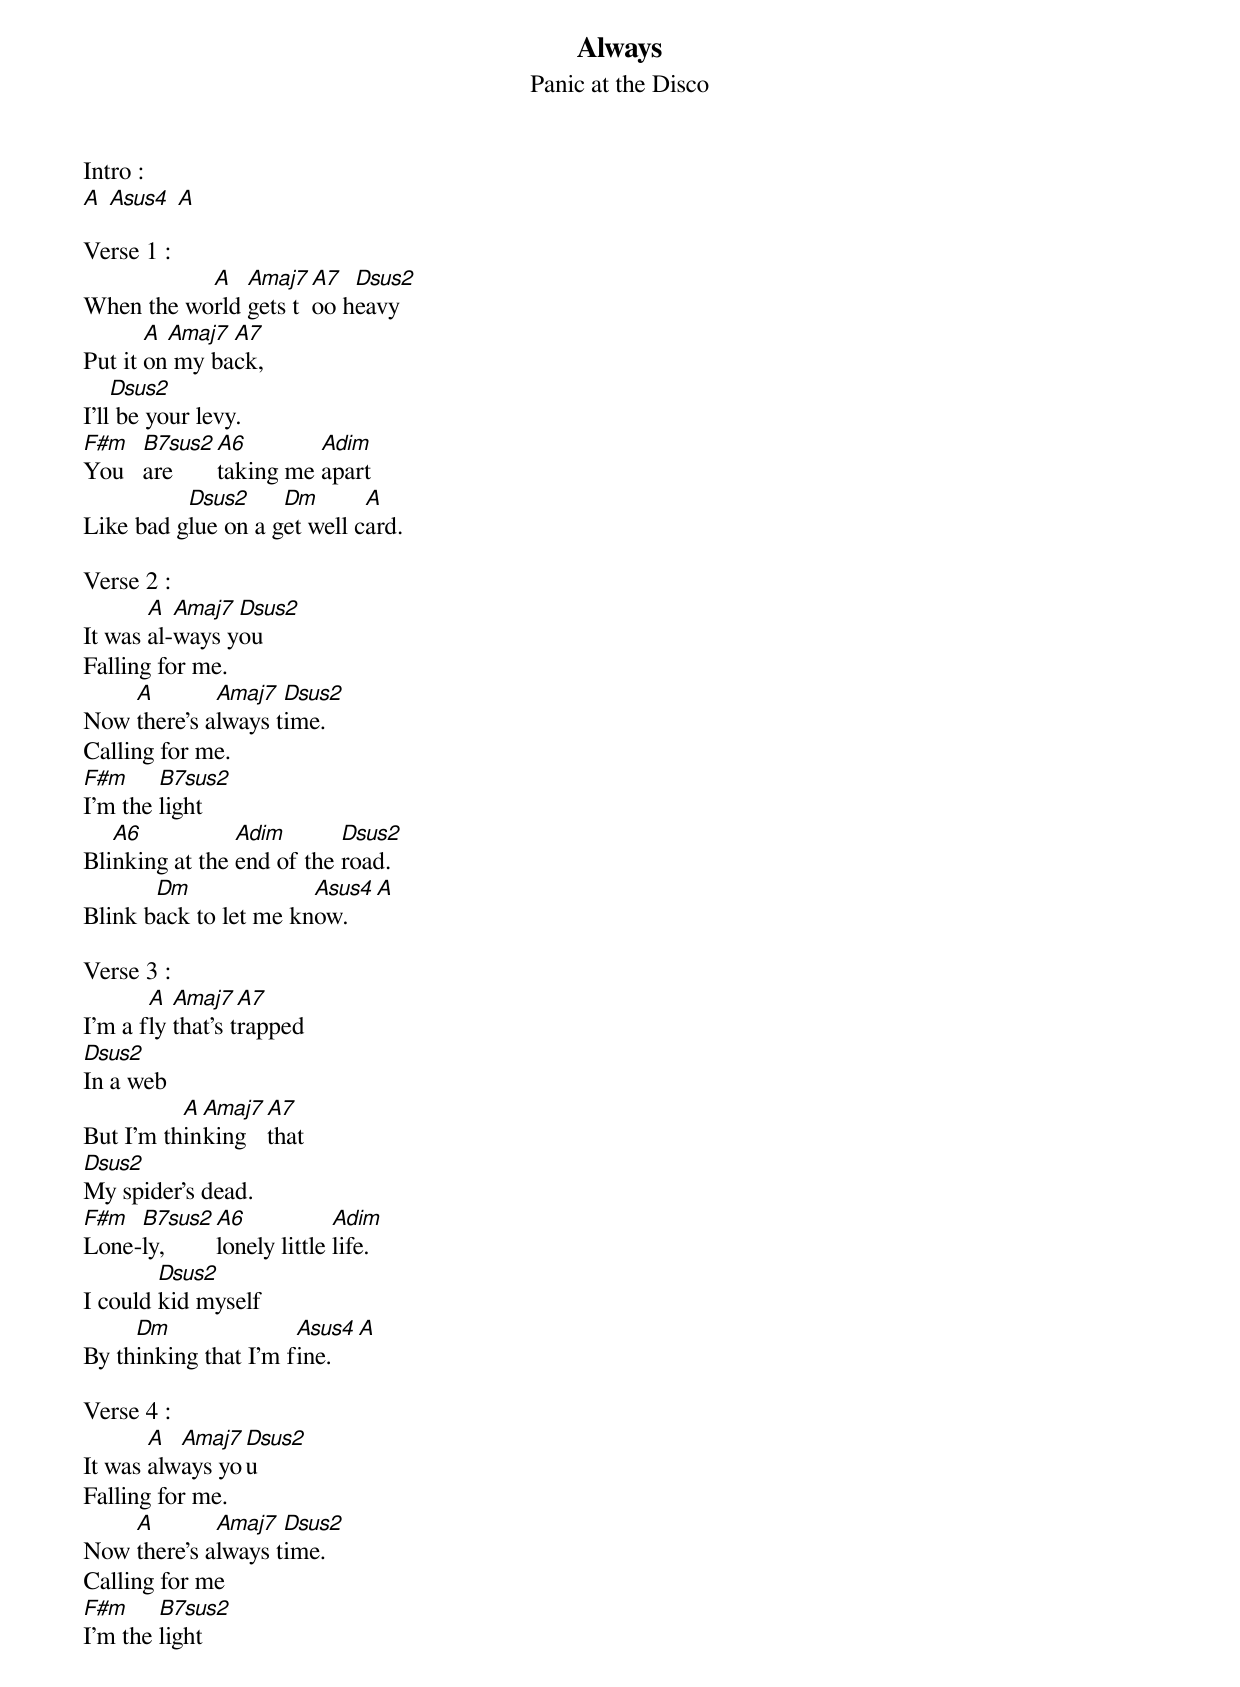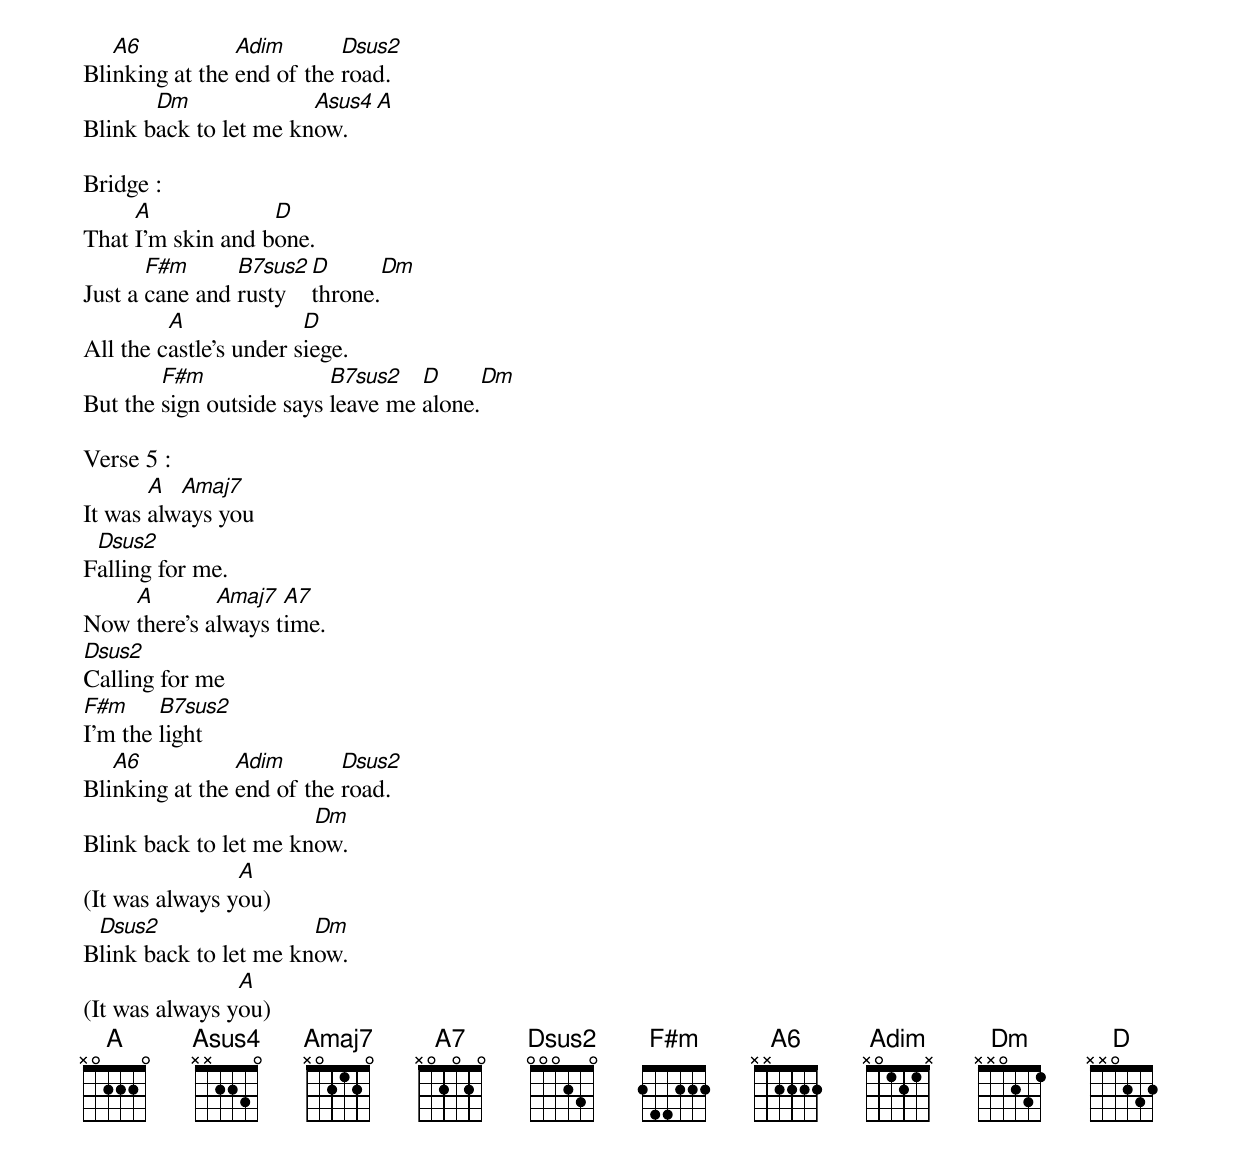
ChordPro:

{title: Always}
{subtitle: Panic at the Disco}


{define: F#m 0 x x 4 2 2 2}
{define: B7sus2 0 x x 3 2 2 2}
{define: A6 0 x 0 2 2 2 2}
{define: Adim 0 x 0 1 2 2 2}

Intro :
[A] [Asus4] [A]

Verse 1 :
When the wo[A]rld [Amaj7]gets t[A7]oo h[Dsus2]eavy
Put it [A]on[Amaj7] my ba[A7]ck,
I'll[Dsus2] be your levy.
[F#m]You   [B7sus2]are  [A6]taking me [Adim]apart
Like bad g[Dsus2]lue on a g[Dm]et well c[A]ard.

Verse 2 :
It was [A]al-[Amaj7]ways y[Dsus2]ou
Falling for me.
Now [A]there's a[Amaj7]lways t[Dsus2]ime.
Calling for me.
[F#m]I'm the [B7sus2]light
Bli[A6]nking at the [Adim]end of the [Dsus2]road.
Blink b[Dm]ack to let me kn[Asus4]ow. [A]

Verse 3 :
I'm a f[A]ly [Amaj7]that's t[A7]rapped
[Dsus2]In a web
But I'm th[A]in[Amaj7]king  [A7]that
[Dsus2]My spider's dead.
[F#m]Lone-[B7sus2]ly,  [A6]lonely little [Adim]life.
I could [Dsus2]kid myself
By th[Dm]inking that I'm f[Asus4]ine. [A]

Verse 4 :
It was [A]alw[Amaj7]ays yo[Dsus2]u
Falling for me.
Now [A]there's a[Amaj7]lways t[Dsus2]ime.
Calling for me
[F#m]I'm the [B7sus2]light
Bli[A6]nking at the [Adim]end of the [Dsus2]road.
Blink b[Dm]ack to let me kn[Asus4]ow. [A]

Bridge :
That [A]I'm skin and b[D]one.
Just a [F#m]cane and [B7sus2]rusty [D]throne.[Dm]
All the c[A]astle's under s[D]iege.
But the [F#m]sign outside says [B7sus2]leave me [D]alone.[Dm]

Verse 5 :
It was [A]alw[Amaj7]ays you
F[Dsus2]alling for me.
Now [A]there's a[Amaj7]lways t[A7]ime.
[Dsus2]Calling for me
[F#m]I'm the [B7sus2]light
Bli[A6]nking at the [Adim]end of the [Dsus2]road.
Blink back to let me kn[Dm]ow.
(It was always y[A]ou)
B[Dsus2]link back to let me kn[Dm]ow.
(It was always y[A]ou)
